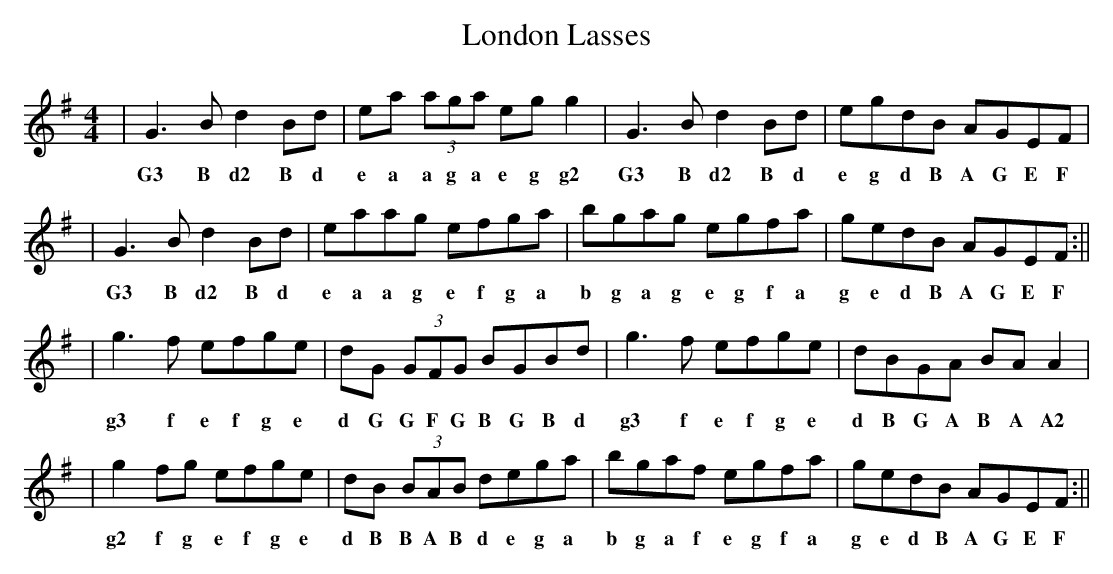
X:1
T: London Lasses
M: 4/4
L: 1/8
K: Gmaj
|G3 B d2 Bd | ea (3aga eg g2 | G3 B d2 Bd | egdB AGEF |
w: G3 B d2 B d e a a g a e g g2 G3 B d2 B d e g d B A G E F
|G3 B d2 Bd | eaag efga | bgag egfa | gedB AGEF :||
w: G3 B d2 B d e a a g e f g a b g a g e g f a g e d B A G E F
|g3 f efge | dG (3GFG BGBd | g3 f efge | dBGA BA A2 |
w: g3 f e f g e d G G F G B G B d g3 f e f g e d B G A B A A2
|g2 fg efge | dB (3BAB dega | bgaf egfa | gedB AGEF :||
w: g2 f g e f g e d B B A B d e g a b g a f e g f a g e d B A G E F
